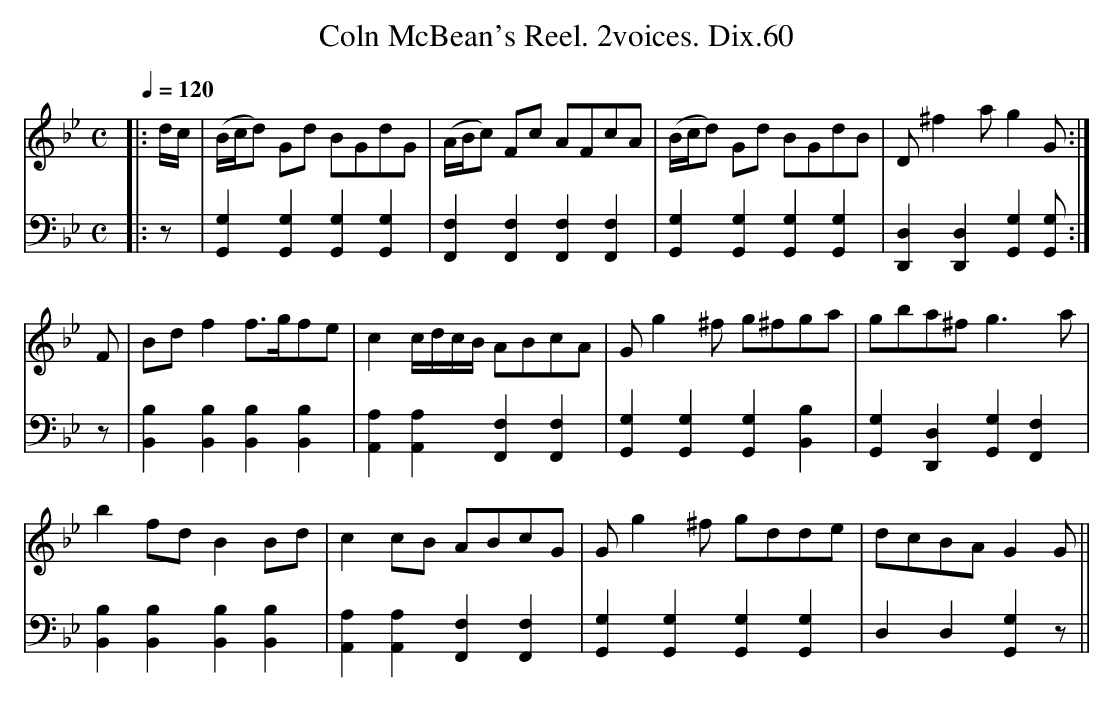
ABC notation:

X:1
T:Coln McBean's Reel. 2voices. Dix.60
M:C
L:1/8
Q:1/4=120
K:Gm
[V:1]|:d/c/|(B/c/d) Gd BGdG|(A/B/c) Fc AFcA|(B/c/d) Gd BGdB|D ^f2ag2G:|
[V:2]|:z|[G,2G,,2][G,2G,,2][G,2G,,2][G,2G,,2]|[F,2F,,2][F,2F,,2][F,2F,,2][F,2F,,2]|[G,2G,,2][G,2G,,2][G,2G,,2][G,2G,,2]|[D,2D,,2][D,2D,,2][G,2G,,2][G,G,,]:|
[V:1]F|Bdf2f>gfe|c2c/d/c/B/ ABcA|Gg2^f g^fga|gba^fg2>a2|
[V:2]z|[B,2B,,2][B,2B,,2][B,2B,,2][B,2B,,2]|[A,2A,,2][A,2A,,2][F,2F,,2][F,2F,,2]|[G,2G,,2][G,2G,,2][G,2G,,2][B,2B,,2]|[G,2G,,2][D,2D,,2][G,2G,,2][F,2F,,2]|
[V:1]b2fdB2Bd|c2cB ABcG|Gg2^f gdde|dcBAG2G||
[V:2][B,2B,,2][B,2B,,2][B,2B,,2][B,2B,,2]|[A,2A,,2][A,2A,,2][F,2F,,2][F,2F,,2]|[G,2G,,2][G,2G,,2][G,2G,,2][G,2G,,2]|D,2D,2[G,2G,,2]z||
